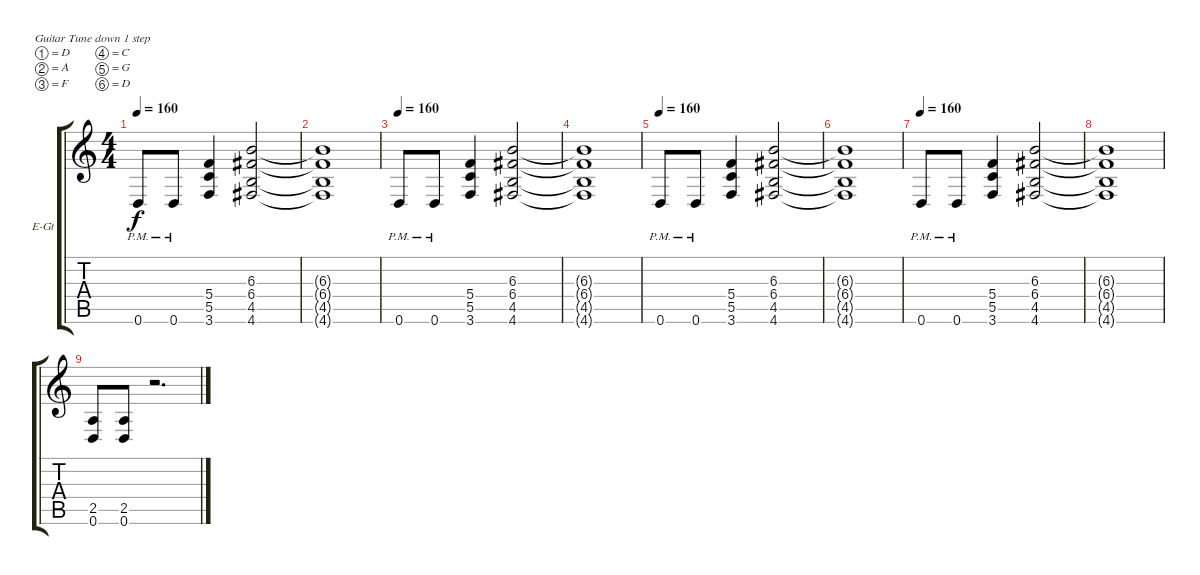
\bracketExtendMode groupsimilarinstruments
\firstSystemTrackNameOrientation horizontal
\otherSystemsTrackNameOrientation horizontal
\track ("Steve Swanson" "E-Gt") {instrument distortionguitar}
\staff {score tabs}
\tuning (D4 A3 F3 C3 G2 D2)
\ts (4 4)
\tempo 160
\clef g2
\ks c
0.6{pm}.8{dy f} 0.6{pm}.8 (5.5 3.6 5.4).4 (6.4 4.5 4.6 6.3).2 |
(6.4{t} 4.5{t} 4.6{t} 6.3{t}).1 |
\tempo 160
0.6{pm}.8 0.6{pm}.8 (5.5 3.6 5.4).4 (6.4 4.5 4.6 6.3).2 |
(6.4{t} 4.5{t} 4.6{t} 6.3{t}).1 |
\tempo 160
0.6{pm}.8 0.6{pm}.8 (5.5 3.6 5.4).4 (6.4 4.5 4.6 6.3).2 |
(6.4{t} 4.5{t} 4.6{t} 6.3{t}).1 |
\tempo 160
0.6{pm}.8 0.6{pm}.8 (5.5 3.6 5.4).4 (6.4 4.5 4.6 6.3).2 |
(6.4{t} 4.5{t} 4.6{t} 6.3{t}).1 |
(2.5 0.6).8 (2.5 0.6).8 r.2{d}
